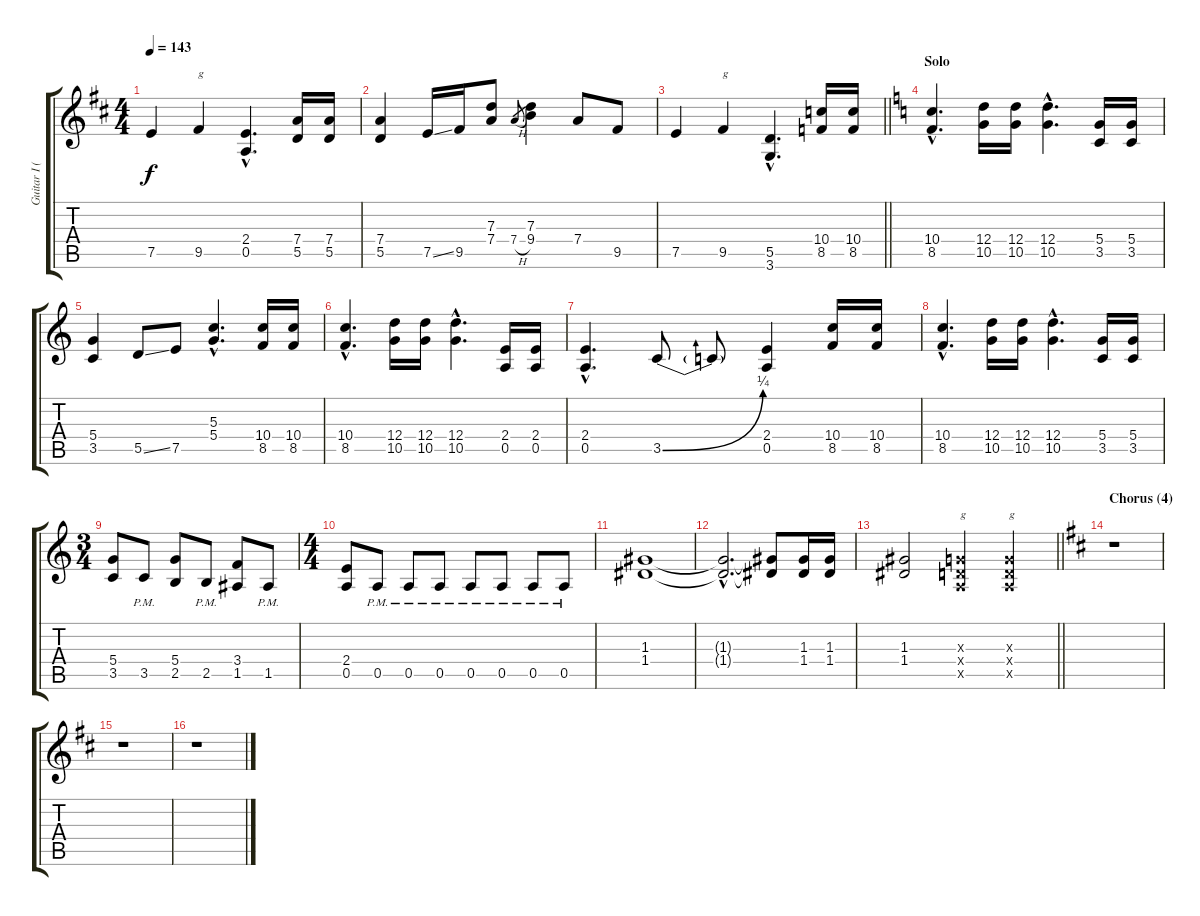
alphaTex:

\track ("Guitar I (+V)" "Guitar I (") {instrument distortionguitar}
\staff {score tabs}
\tuning (E4 B3 G3 D3 A2 E2) {hide}
\ts (4 4)
\tempo 143
\clef g2
\ks d
7.5.4{dy f} 9.5.4{txt "g"} (2.4{hac} 0.5{hac}).4{d} (7.4 5.5).16 (7.4 5.5).16 |
(7.4 5.5).4 7.5{ss}.16 9.5.16 (7.3 7.4).8 7.4{h}.8{gr} (7.3 9.4).4 7.4.8 9.5.8 |
\barLineRight lightlight
7.5.4 9.5.4{txt "g"} (5.5{hac} 3.6{hac}).4{d} (10.4 8.5).16 (10.4 8.5).16 |
\section ("" "Solo")
\ks aminor
(10.4{hac} 8.5{hac}).4{d} (12.4 10.5).16 (12.4 10.5).16 (12.4{hac} 10.5{hac}).4{d} (5.4 3.5).16 (5.4 3.5).16 |
(5.4 3.5).4 5.5{ss}.8 7.5.8 (5.3{hac} 5.4{hac}).4{d} (10.4 8.5).16 (10.4 8.5).16 |
(10.4{hac} 8.5{hac}).4{d} (12.4 10.5).16 (12.4 10.5).16 (12.4{hac} 10.5{hac}).4{d} (2.4 0.5).16 (2.4 0.5).16 |
(2.4{hac} 0.5{hac}).4{d} 3.5{be (bend 0 0 60 1)}.8 3.5{t}.8 (2.4 0.5).4 (10.4 8.5).16 (10.4 8.5).16 |
(10.4{hac} 8.5{hac}).4{d} (12.4 10.5).16 (12.4 10.5).16 (12.4{hac} 10.5{hac}).4{d} (5.4 3.5).16 (5.4 3.5).16 |
\ts (3 4)
(5.4 3.5).8 3.5{pm}.8 (5.4 2.5).8 2.5{pm}.8 (3.4 1.5).8 1.5{pm}.8 |
\ts (4 4)
(2.4 0.5).8 0.5{pm}.8 0.5{pm}.8 0.5{pm}.8 0.5{pm}.8 0.5{pm}.8 0.5{pm}.8 0.5{pm}.8 |
(1.3 1.4).1 |
(1.3{hac t} 1.4{hac t}).2{d} (1.3{t} 1.4{t}).8 (1.3 1.4).16 (1.3 1.4).16 |
\barLineRight lightlight
(1.3 1.4).2 (0.3{x} 0.4{x} 0.5{x}).4{txt "g"} (0.3{x} 0.4{x} 0.5{x}).4{txt "g"} |
\section ("" "Chorus (4)")
\ks d
r.1 |
r.1 |
r.1
